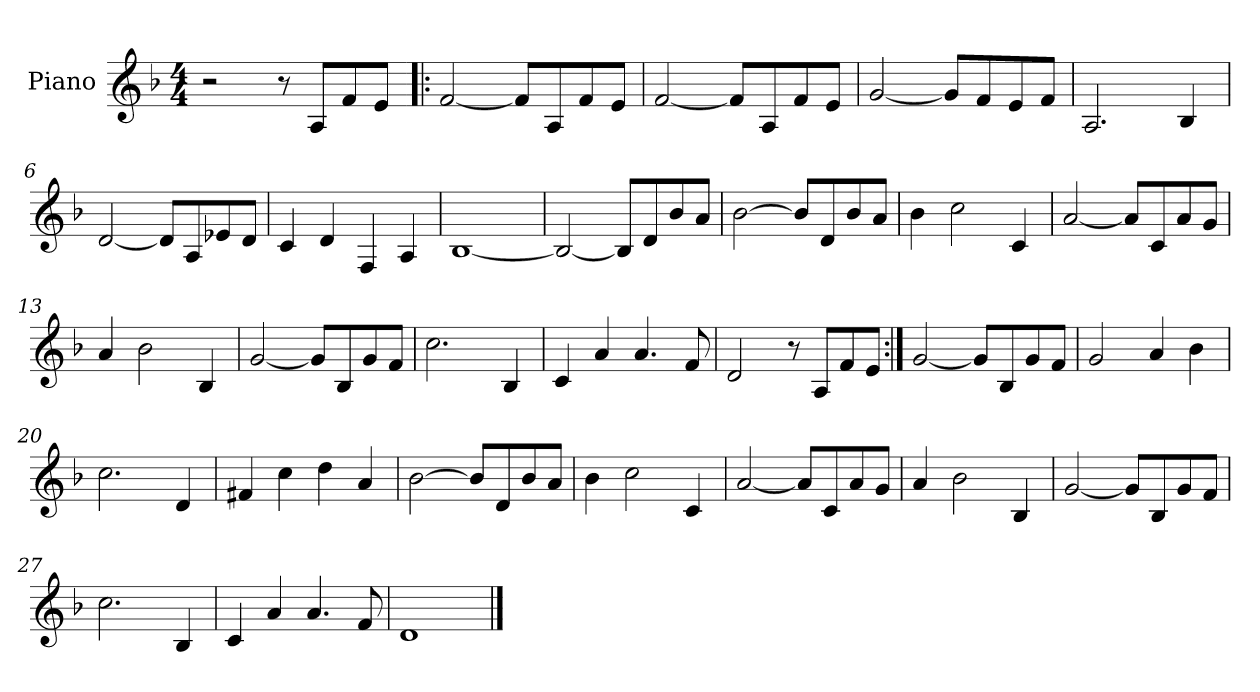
**kern
*part1
*staff1
*I"Piano
*I'Pno
*clefG2
*k[b-]
*F:
*M4/4
=1
2r
8r
8A/L
8f/
8e/J
=2!|:
[2f/
8f/L]
8A/
8f/
8e/J
=3
[2f/
8f/L]
8A/
8f/
8e/J
=4
[2g/
8g/L]
8f/
8e/
8f/J
=5
2.A/
4B-/
!!LO:LB:g=z
=6
[2d/
8d/L]
8A/
8e-X/
8d/J
=7
4c/
4d/
4F/
4A/
=8
[1B-
=9
2B-/_
8B-/L]
8d/
8b-/
8a/J
!!LO:LB:g=z
=10
[2b-\
8b-/L]
8d/
8b-/
8a/J
=11
4b-\
2cc\
4c/
=12
[2a/
8a/L]
8c/
8a/
8g/J
=13
4a/
2b-\
4B-/
!!LO:LB:g=z
=14
[2g/
8g/L]
8B-/
8g/
8f/J
=15
2.cc\
4B-/
=16
4c/
4a/
4.a/
8f/
=17
2d/
8r
8A/L
8f/
8e/J
!!LO:LB:g=z
=18:|!
[2g/
8g/L]
8B-/
8g/
8f/J
=19
2g/
4a/
4b-\
=20
2.cc\
4d/
=21
4f#X/
4cc\
4dd\
4a/
!!LO:LB:g=z
=22
[2b-\
8b-/L]
8d/
8b-/
8a/J
=23
4b-\
2cc\
4c/
=24
[2a/
8a/L]
8c/
8a/
8g/J
=25
4a/
2b-\
4B-/
!!LO:LB:g=z
=26
[2g/
8g/L]
8B-/
8g/
8f/J
=27
2.cc\
4B-/
=28
4c/
4a/
4.a/
8f/
=29
1d
==
*-
